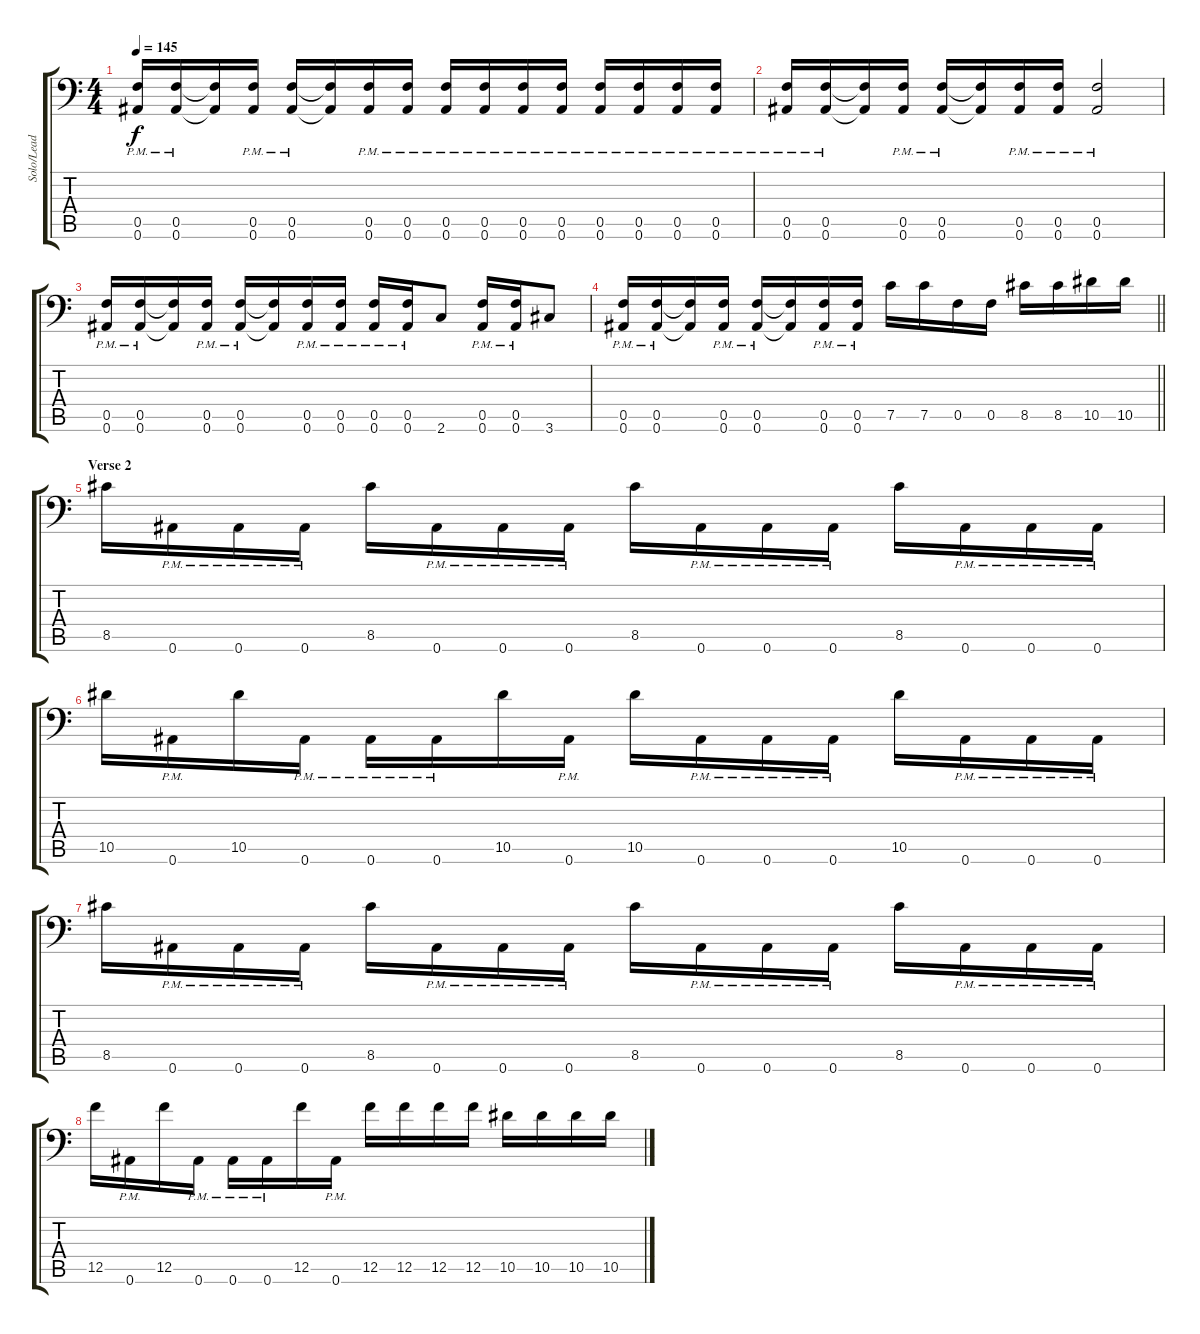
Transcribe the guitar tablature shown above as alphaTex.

\track ("Solo/Lead" "Solo/Lead") {instrument distortionguitar}
\staff {score tabs}
\tuning (C4 G3 Eb3 Bb2 F2 Bb1) {hide}
\ts (4 4)
\tempo 145
\clef f4
\ks aminor
(0.5{pm} 0.6{pm}).16{dy f} (0.5{pm} 0.6{pm}).16 (0.5{t} 0.6{t}).16 (0.5{pm} 0.6{pm}).16 (0.5{pm} 0.6{pm}).16 (0.5{t} 0.6{t}).16 (0.5{pm} 0.6{pm}).16 (0.5{pm} 0.6{pm}).16 (0.5{pm} 0.6{pm}).16 (0.5{pm} 0.6{pm}).16 (0.5{pm} 0.6{pm}).16 (0.5{pm} 0.6{pm}).16 (0.5{pm} 0.6{pm}).16 (0.5{pm} 0.6{pm}).16 (0.5{pm} 0.6{pm}).16 (0.5{pm} 0.6{pm}).16 |
(0.5{pm} 0.6{pm}).16 (0.5{pm} 0.6{pm}).16 (0.5{t} 0.6{t}).16 (0.5{pm} 0.6{pm}).16 (0.5{pm} 0.6{pm}).16 (0.5{t} 0.6{t}).16 (0.5{pm} 0.6{pm}).16 (0.5{pm} 0.6{pm}).16 (0.5{pm} 0.6{pm}).2 |
(0.5{pm} 0.6{pm}).16 (0.5{pm} 0.6{pm}).16 (0.5{t} 0.6{t}).16 (0.5{pm} 0.6{pm}).16 (0.5{pm} 0.6{pm}).16 (0.5{t} 0.6{t}).16 (0.5{pm} 0.6{pm}).16 (0.5{pm} 0.6{pm}).16 (0.5{pm} 0.6{pm}).16 (0.5{pm} 0.6{pm}).16 2.6.8 (0.5{pm} 0.6{pm}).16 (0.5{pm} 0.6{pm}).16 3.6.8 |
\barLineRight lightlight
(0.5{pm} 0.6{pm}).16 (0.5{pm} 0.6{pm}).16 (0.5{t} 0.6{t}).16 (0.5{pm} 0.6{pm}).16 (0.5{pm} 0.6{pm}).16 (0.5{t} 0.6{t}).16 (0.5{pm} 0.6{pm}).16 (0.5{pm} 0.6{pm}).16 7.5.16 7.5.16 0.5.16 0.5.16 8.5.16 8.5.16 10.5.16 10.5.16 |
\section ("" "Verse 2")
8.5.16 0.6{pm}.16 0.6{pm}.16 0.6{pm}.16 8.5.16 0.6{pm}.16 0.6{pm}.16 0.6{pm}.16 8.5.16 0.6{pm}.16 0.6{pm}.16 0.6{pm}.16 8.5.16 0.6{pm}.16 0.6{pm}.16 0.6{pm}.16 |
10.5.16 0.6{pm}.16 10.5.16 0.6{pm}.16 0.6{pm}.16 0.6{pm}.16 10.5.16 0.6{pm}.16 10.5.16 0.6{pm}.16 0.6{pm}.16 0.6{pm}.16 10.5.16 0.6{pm}.16 0.6{pm}.16 0.6{pm}.16 |
8.5.16 0.6{pm}.16 0.6{pm}.16 0.6{pm}.16 8.5.16 0.6{pm}.16 0.6{pm}.16 0.6{pm}.16 8.5.16 0.6{pm}.16 0.6{pm}.16 0.6{pm}.16 8.5.16 0.6{pm}.16 0.6{pm}.16 0.6{pm}.16 |
12.5.16 0.6{pm}.16 12.5.16 0.6{pm}.16 0.6{pm}.16 0.6{pm}.16 12.5.16 0.6{pm}.16 12.5.16 12.5.16 12.5.16 12.5.16 10.5.16 10.5.16 10.5.16 10.5.16
